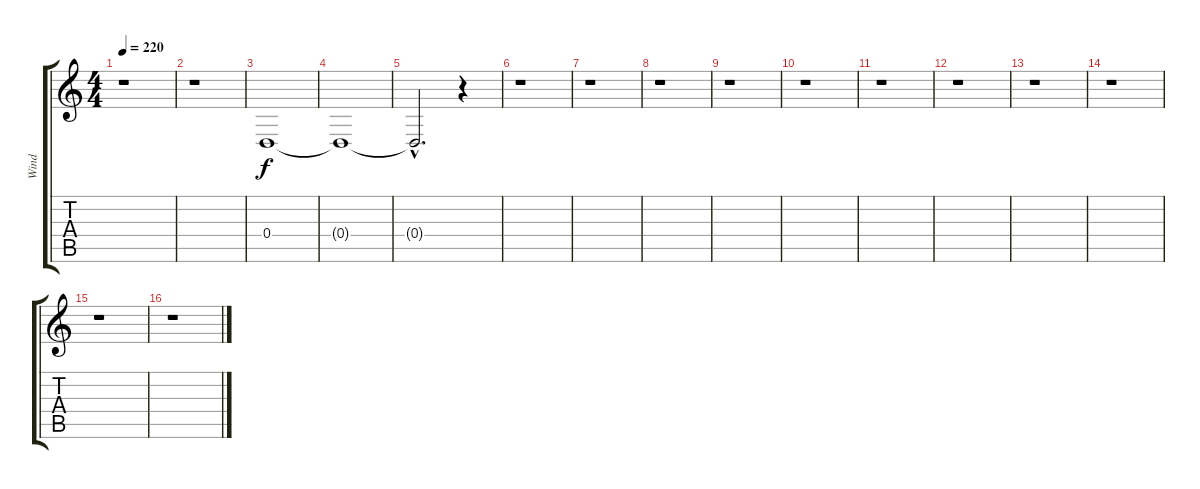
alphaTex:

\track ("Wind" "Wind") {instrument seashore}
\staff {score tabs}
\tuning (E4 B3 G3 D3 A2 E2) {hide}
\ts (4 4)
\tempo 220
\clef g2
\ks c
r.1{dy f} |
r.1 |
0.4.1 |
0.4{t}.1 |
0.4{hac t}.2{d} r.4 |
r.1 |
r.1 |
r.1 |
r.1 |
r.1 |
r.1 |
r.1 |
r.1 |
r.1 |
r.1 |
r.1
